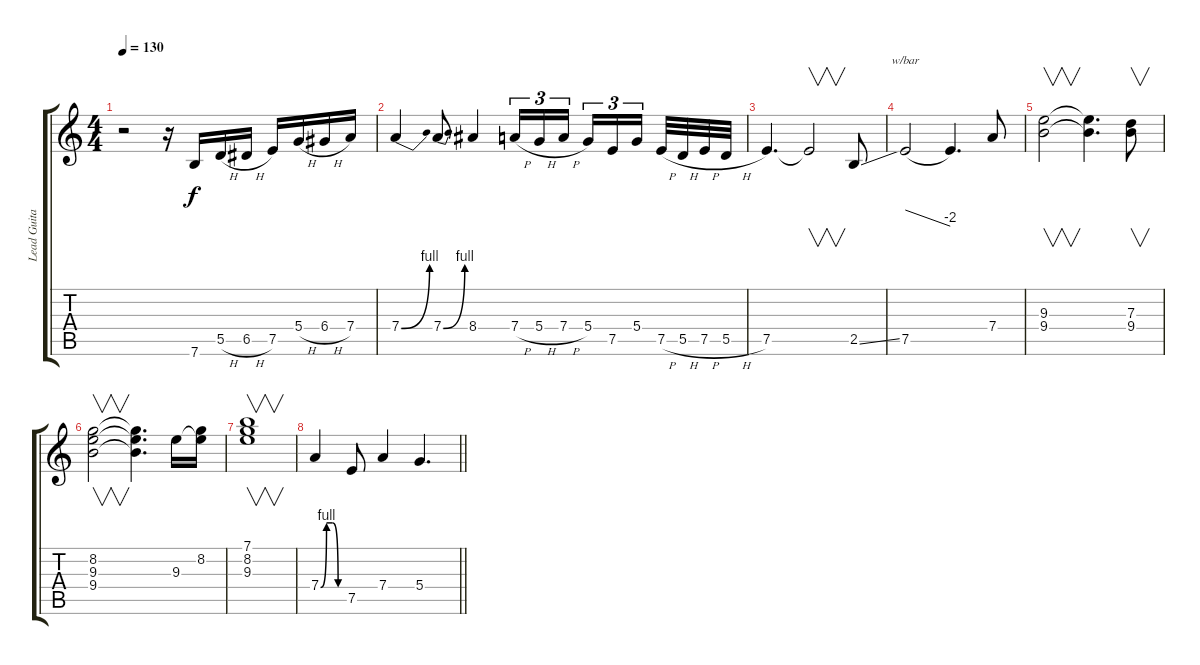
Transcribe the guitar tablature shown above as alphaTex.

\track ("Lead Guitar" "Lead Guita") {instrument distortionguitar}
\staff {score tabs}
\tuning (E4 B3 G3 D3 A2 E2) {hide}
\ts (4 4)
\tempo 130
\clef g2
\ks c
r.2{dy f} r.16 7.6.16 5.5{h}.16 6.5{h}.16 7.5.16 5.4{h}.16 6.4{h}.16 7.4.16 |
7.4{be (bend 0 0 60 4)}.4 7.4{be (bend 0 0 60 4)}.8 8.4.4 7.4{h}.16{tu (3 2)} 5.4{h}.16{tu (3 2)} 7.4{h}.16{tu (3 2)} 5.4.16{tu (3 2)} 7.5.16{tu (3 2)} 5.4.16{tu (3 2) beam splitsecondary} 7.5{h}.32 5.5{h}.32 7.5{h}.32 5.5{h}.32 |
7.5.4{d} 7.5{t}.2{v} 2.5{ss}.8 |
7.5.2{tbe (dive default 0 0 60 -8)} 7.5{t}.4{d} 7.4.8 |
(9.3 9.4).2{v} (9.3{t} 9.4{t}).4{d} (7.3 9.4).8{v} |
(8.2 9.3 9.4).2{v} (8.2{t} 9.3{t} 9.4{t}).4{d} 9.3.16 (8.2 9.3{t}).16 |
(7.1 8.2 9.3).1{v} |
\barLineRight lightlight
7.4{be (custom 0 0 15 4 30 4 45 0 60 0)}.4 7.5.8 7.4.4 5.4.4{d}
